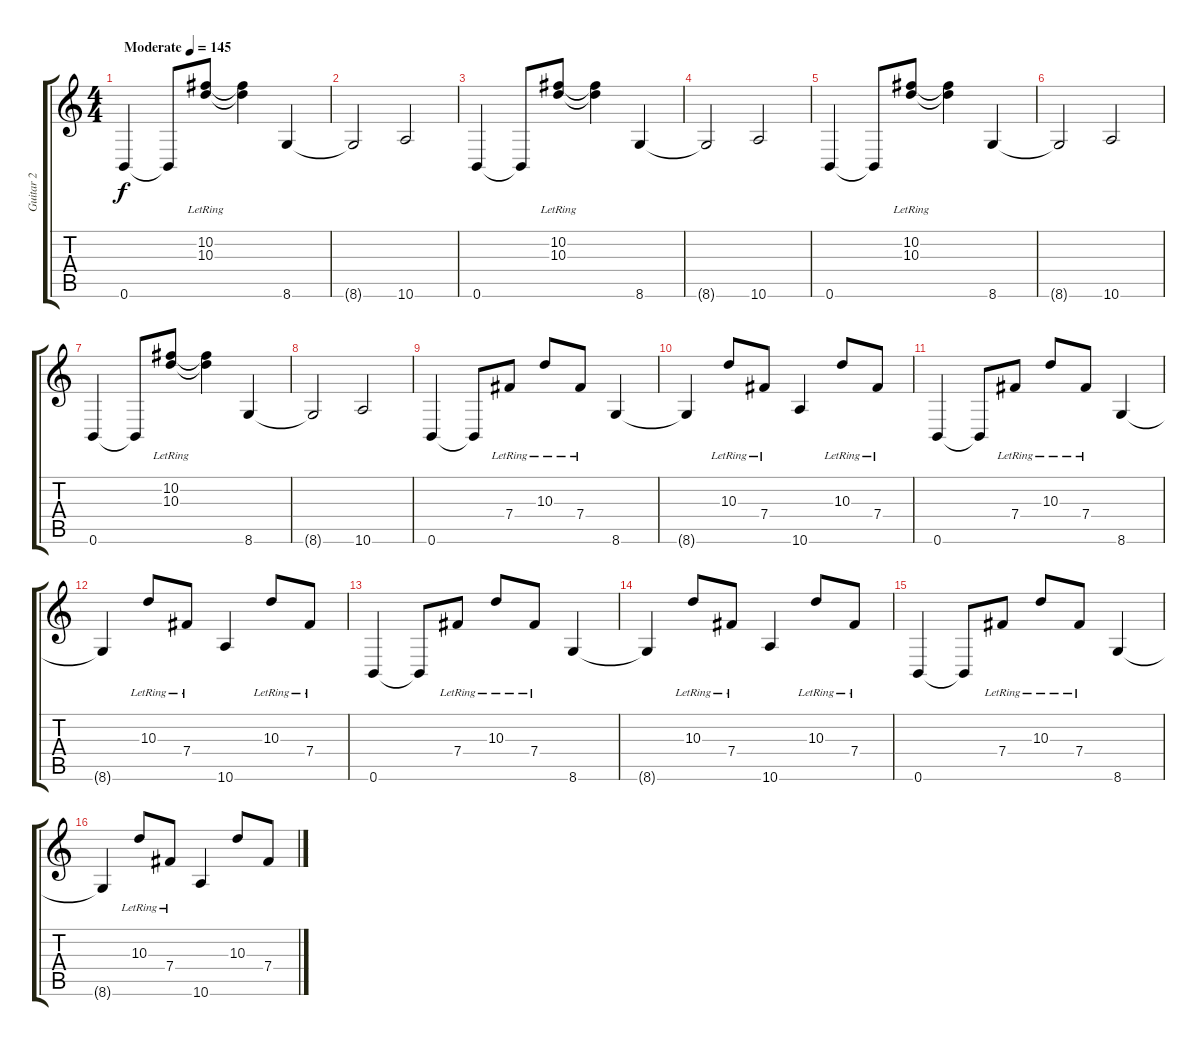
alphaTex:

\track ("Guitar 2" "Guitar 2") {instrument distortionguitar}
\staff {score tabs}
\tuning (Db4 Ab3 E3 B2 Gb2 B1) {hide}
\ts (4 4)
\tempo (145 "Moderate")
\clef g2
\ks c
0.6.4{dy f instrument distortionguitar} 0.6{t}.8 (10.2{lr} 10.3{lr}).8 (10.2{t} 10.3{t}).4 8.6.4 |
8.6{t}.2 10.6.2 |
0.6.4 0.6{t}.8 (10.2{lr} 10.3{lr}).8 (10.2{t} 10.3{t}).4 8.6.4 |
8.6{t}.2 10.6.2 |
0.6.4 0.6{t}.8 (10.2{lr} 10.3{lr}).8 (10.2{t} 10.3{t}).4 8.6.4 |
8.6{t}.2 10.6.2 |
0.6.4 0.6{t}.8 (10.2{lr} 10.3{lr}).8 (10.2{t} 10.3{t}).4 8.6.4 |
8.6{t}.2 10.6.2 |
0.6.4 0.6{t}.8 7.4{lr}.8 10.3{lr}.8 7.4{lr}.8 8.6.4 |
8.6{t}.4 10.3{lr}.8 7.4{lr}.8 10.6.4 10.3{lr}.8 7.4{lr}.8 |
0.6.4 0.6{t}.8 7.4{lr}.8 10.3{lr}.8 7.4{lr}.8 8.6.4 |
8.6{t}.4 10.3{lr}.8 7.4{lr}.8 10.6.4 10.3{lr}.8 7.4{lr}.8 |
0.6.4 0.6{t}.8 7.4{lr}.8 10.3{lr}.8 7.4{lr}.8 8.6.4 |
8.6{t}.4 10.3{lr}.8 7.4{lr}.8 10.6.4 10.3{lr}.8 7.4{lr}.8 |
0.6.4 0.6{t}.8 7.4{lr}.8 10.3{lr}.8 7.4{lr}.8 8.6.4 |
8.6{t}.4 10.3{lr}.8 7.4{lr}.8 10.6.4 10.3.8 7.4.8
